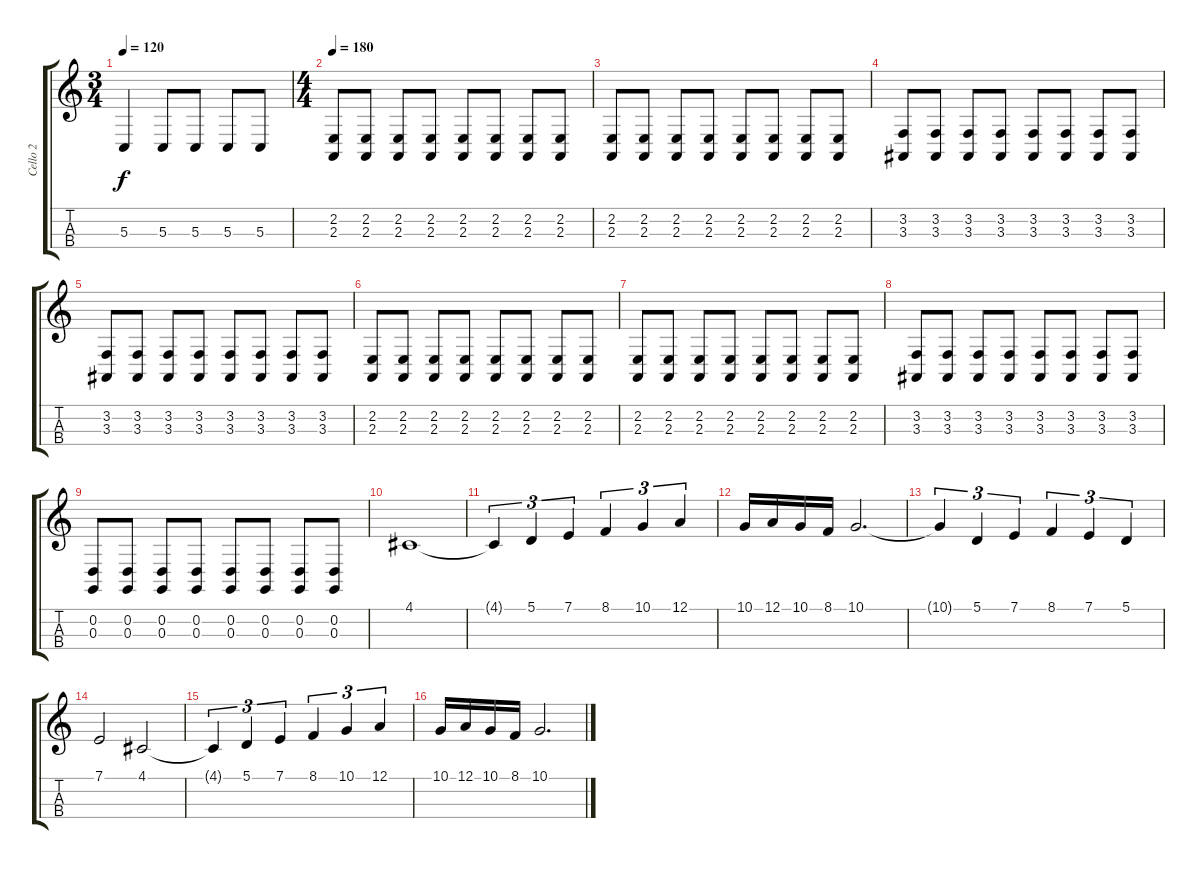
\track ("Cello 2" "Cello 2") {instrument cello}
\staff {score tabs}
\tuning (A3 D3 G2 C2) {hide}
\ts (3 4)
\tempo 120
\clef g2
\ks c
5.3.4{dy f} 5.3.8 5.3.8 5.3.8 5.3.8 |
\ts (4 4)
\tempo 180
(2.2 2.3).8 (2.2 2.3).8 (2.2 2.3).8 (2.2 2.3).8 (2.2 2.3).8 (2.2 2.3).8 (2.2 2.3).8 (2.2 2.3).8 |
(2.2 2.3).8 (2.2 2.3).8 (2.2 2.3).8 (2.2 2.3).8 (2.2 2.3).8 (2.2 2.3).8 (2.2 2.3).8 (2.2 2.3).8 |
(3.2 3.3).8 (3.2 3.3).8 (3.2 3.3).8 (3.2 3.3).8 (3.2 3.3).8 (3.2 3.3).8 (3.2 3.3).8 (3.2 3.3).8 |
(3.2 3.3).8 (3.2 3.3).8 (3.2 3.3).8 (3.2 3.3).8 (3.2 3.3).8 (3.2 3.3).8 (3.2 3.3).8 (3.2 3.3).8 |
(2.2 2.3).8 (2.2 2.3).8 (2.2 2.3).8 (2.2 2.3).8 (2.2 2.3).8 (2.2 2.3).8 (2.2 2.3).8 (2.2 2.3).8 |
(2.2 2.3).8 (2.2 2.3).8 (2.2 2.3).8 (2.2 2.3).8 (2.2 2.3).8 (2.2 2.3).8 (2.2 2.3).8 (2.2 2.3).8 |
(3.2 3.3).8 (3.2 3.3).8 (3.2 3.3).8 (3.2 3.3).8 (3.2 3.3).8 (3.2 3.3).8 (3.2 3.3).8 (3.2 3.3).8 |
(0.2 0.3).8 (0.2 0.3).8 (0.2 0.3).8 (0.2 0.3).8 (0.2 0.3).8 (0.2 0.3).8 (0.2 0.3).8 (0.2 0.3).8 |
4.1.1 |
4.1{t}.4{tu (3 2)} 5.1.4{tu (3 2)} 7.1.4{tu (3 2)} 8.1.4{tu (3 2)} 10.1.4{tu (3 2)} 12.1.4{tu (3 2)} |
10.1.16 12.1.16 10.1.16 8.1.16 10.1.2{d} |
10.1{t}.4{tu (3 2)} 5.1.4{tu (3 2)} 7.1.4{tu (3 2)} 8.1.4{tu (3 2)} 7.1.4{tu (3 2)} 5.1.4{tu (3 2)} |
7.1.2 4.1.2 |
4.1{t}.4{tu (3 2)} 5.1.4{tu (3 2)} 7.1.4{tu (3 2)} 8.1.4{tu (3 2)} 10.1.4{tu (3 2)} 12.1.4{tu (3 2)} |
10.1.16 12.1.16 10.1.16 8.1.16 10.1.2{d}
